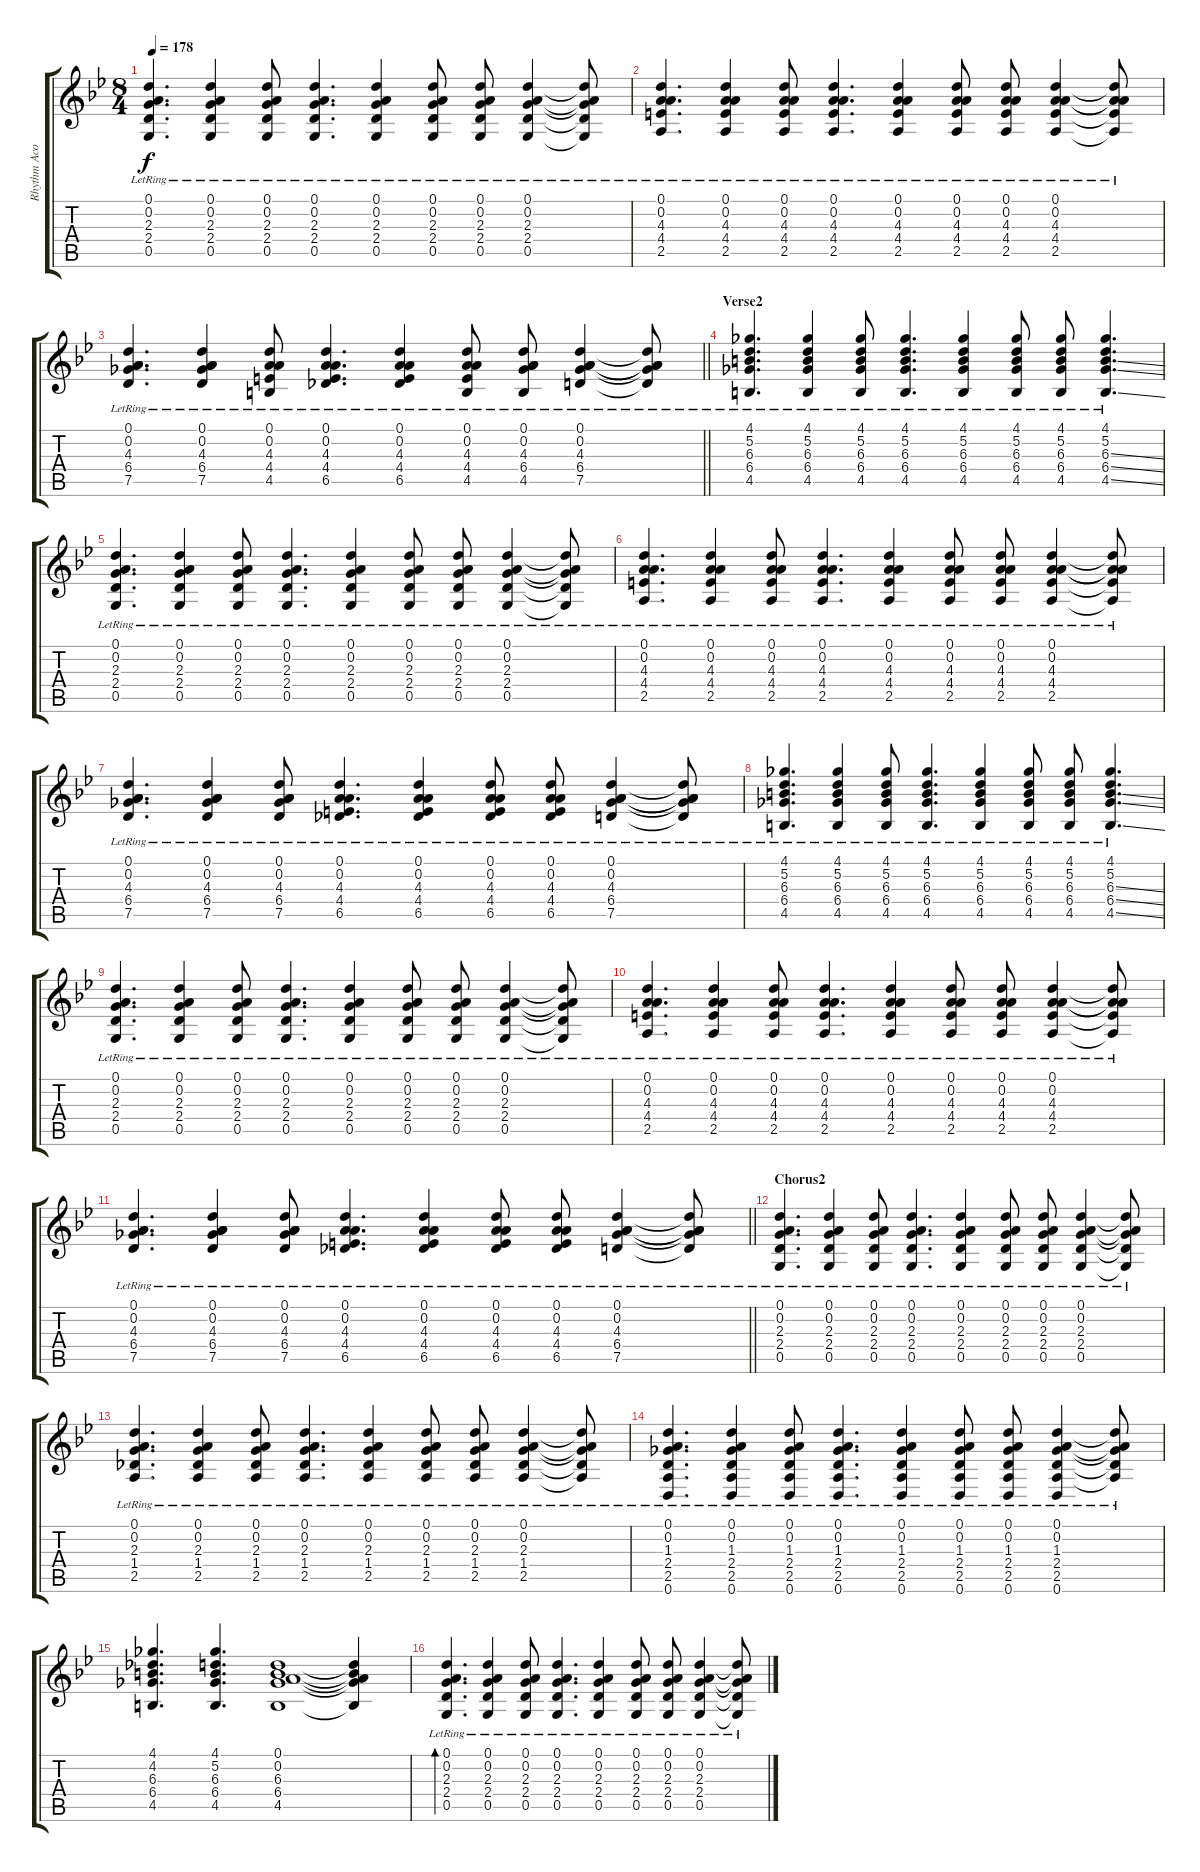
\track ("Rhythm Acoustic" "Rhythm Aco") {instrument acousticguitarsteel}
\staff {score tabs}
\tuning (D4 A3 F3 C3 G2 D2) {hide}
\ts (8 4)
\tempo 178
\clef g2
\ks bb
(0.1{lr} 0.2{lr} 2.3{lr} 2.4{lr} 0.5{lr}).4{d dy f} (0.1{lr} 0.2{lr} 2.3{lr} 2.4{lr} 0.5{lr}).4 (0.1{lr} 0.2{lr} 2.3{lr} 2.4{lr} 0.5{lr}).8 (0.1{lr} 0.2{lr} 2.3{lr} 2.4{lr} 0.5{lr}).4{d} (0.1{lr} 0.2{lr} 2.3{lr} 2.4{lr} 0.5{lr}).4 (0.1{lr} 0.2{lr} 2.3{lr} 2.4{lr} 0.5{lr}).8 (0.1{lr} 0.2{lr} 2.3{lr} 2.4{lr} 0.5{lr}).8 (0.1 0.2 2.3{lr} 2.4{lr} 0.5{lr}).4 (0.1{t} 0.2{t} 2.3{lr t} 2.4{lr t} 0.5{lr t}).8 |
(0.1{lr} 0.2 4.3{lr} 4.4{lr} 2.5{lr}).4{d} (0.1{lr} 0.2{lr} 4.3{lr} 4.4{lr} 2.5{lr}).4 (0.1{lr} 0.2{lr} 4.3{lr} 4.4{lr} 2.5{lr}).8 (0.1{lr} 0.2{lr} 4.3{lr} 4.4{lr} 2.5{lr}).4{d} (0.1{lr} 0.2{lr} 4.3{lr} 4.4{lr} 2.5{lr}).4 (0.1{lr} 0.2{lr} 4.3{lr} 4.4{lr} 2.5{lr}).8 (0.1{lr} 0.2{lr} 4.3{lr} 4.4{lr} 2.5{lr}).8 (0.1 0.2 4.3{lr} 4.4{lr} 2.5{lr}).4 (0.1{t} 0.2{t} 4.3{lr t} 4.4{lr t} 2.5{lr t}).8 |
\barLineRight lightlight
(0.1{lr} 0.2 4.3{lr} 6.4{lr} 7.5{lr}).4{d} (0.1{lr} 0.2{lr} 4.3{lr} 6.4{lr} 7.5{lr}).4 (0.1{lr} 0.2{lr} 4.3{lr} 4.4{lr} 4.5{lr}).8 (0.1 0.2 4.3{lr} 4.4{lr} 6.5{lr}).4{d} (0.1 0.2 4.3{lr} 4.4{lr} 6.5{lr}).4 (0.1 0.2 4.3{lr} 4.4{lr} 4.5{lr}).8 (0.1 0.2 4.3{lr} 6.4{lr} 4.5{lr}).8 (0.1 0.2 4.3{lr} 6.4{lr} 7.5{lr}).4 (0.1{t} 0.2{t} 4.3{lr t} 6.4{lr t} 7.5{lr t}).8 |
\section ("" "Verse2")
(4.1{lr} 5.2{lr} 6.3{lr} 6.4{lr} 4.5{lr}).4{d} (4.1{lr} 5.2{lr} 6.3{lr} 6.4{lr} 4.5{lr}).4 (4.1{lr} 5.2{lr} 6.3{lr} 6.4{lr} 4.5{lr}).8 (4.1{lr} 5.2{lr} 6.3{lr} 6.4{lr} 4.5{lr}).4{d} (4.1{lr} 5.2{lr} 6.3{lr} 6.4{lr} 4.5{lr}).4 (4.1{lr} 5.2{lr} 6.3{lr} 6.4{lr} 4.5{lr}).8 (4.1{lr} 5.2{lr} 6.3{lr} 6.4{lr} 4.5{lr}).8 (4.1 5.2 6.3{ss lr} 6.4{ss lr} 4.5{ss lr}).4{d} |
(0.1{lr} 0.2{lr} 2.3{lr} 2.4{lr} 0.5{lr}).4{d} (0.1{lr} 0.2{lr} 2.3{lr} 2.4{lr} 0.5{lr}).4 (0.1{lr} 0.2{lr} 2.3{lr} 2.4{lr} 0.5{lr}).8 (0.1{lr} 0.2{lr} 2.3{lr} 2.4{lr} 0.5{lr}).4{d} (0.1{lr} 0.2{lr} 2.3{lr} 2.4{lr} 0.5{lr}).4 (0.1{lr} 0.2{lr} 2.3{lr} 2.4{lr} 0.5{lr}).8 (0.1{lr} 0.2{lr} 2.3{lr} 2.4{lr} 0.5{lr}).8 (0.1 0.2 2.3{lr} 2.4{lr} 0.5{lr}).4 (0.1{t} 0.2{t} 2.3{lr t} 2.4{lr t} 0.5{lr t}).8 |
(0.1{lr} 0.2 4.3{lr} 4.4{lr} 2.5{lr}).4{d} (0.1{lr} 0.2{lr} 4.3{lr} 4.4{lr} 2.5{lr}).4 (0.1{lr} 0.2{lr} 4.3{lr} 4.4{lr} 2.5{lr}).8 (0.1{lr} 0.2{lr} 4.3{lr} 4.4{lr} 2.5{lr}).4{d} (0.1{lr} 0.2{lr} 4.3{lr} 4.4{lr} 2.5{lr}).4 (0.1{lr} 0.2{lr} 4.3{lr} 4.4{lr} 2.5{lr}).8 (0.1{lr} 0.2{lr} 4.3{lr} 4.4{lr} 2.5{lr}).8 (0.1 0.2 4.3{lr} 4.4{lr} 2.5{lr}).4 (0.1{t} 0.2{t} 4.3{lr t} 4.4{lr t} 2.5{lr t}).8 |
(0.1{lr} 0.2 4.3{lr} 6.4{lr} 7.5{lr}).4{d} (0.1{lr} 0.2{lr} 4.3{lr} 6.4{lr} 7.5{lr}).4 (0.1{lr} 0.2{lr} 4.3{lr} 6.4{lr} 7.5{lr}).8 (0.1 0.2 4.3{lr} 4.4{lr} 6.5{lr}).4{d} (0.1 0.2 4.3{lr} 4.4{lr} 6.5{lr}).4 (0.1 0.2 4.3{lr} 4.4{lr} 6.5{lr}).8 (0.1 0.2 4.3{lr} 4.4{lr} 6.5{lr}).8 (0.1 0.2 4.3{lr} 6.4{lr} 7.5{lr}).4 (0.1{t} 0.2{t} 4.3{lr t} 6.4{lr t} 7.5{lr t}).8 |
(4.1{lr} 5.2{lr} 6.3{lr} 6.4{lr} 4.5{lr}).4{d} (4.1{lr} 5.2{lr} 6.3{lr} 6.4{lr} 4.5{lr}).4 (4.1{lr} 5.2{lr} 6.3{lr} 6.4{lr} 4.5{lr}).8 (4.1{lr} 5.2{lr} 6.3{lr} 6.4{lr} 4.5{lr}).4{d} (4.1{lr} 5.2{lr} 6.3{lr} 6.4{lr} 4.5{lr}).4 (4.1{lr} 5.2{lr} 6.3{lr} 6.4{lr} 4.5{lr}).8 (4.1{lr} 5.2{lr} 6.3{lr} 6.4{lr} 4.5{lr}).8 (4.1 5.2 6.3{ss lr} 6.4{ss lr} 4.5{ss lr}).4{d} |
(0.1{lr} 0.2{lr} 2.3{lr} 2.4{lr} 0.5{lr}).4{d} (0.1{lr} 0.2{lr} 2.3{lr} 2.4{lr} 0.5{lr}).4 (0.1{lr} 0.2{lr} 2.3{lr} 2.4{lr} 0.5{lr}).8 (0.1{lr} 0.2{lr} 2.3{lr} 2.4{lr} 0.5{lr}).4{d} (0.1{lr} 0.2{lr} 2.3{lr} 2.4{lr} 0.5{lr}).4 (0.1{lr} 0.2{lr} 2.3{lr} 2.4{lr} 0.5{lr}).8 (0.1{lr} 0.2{lr} 2.3{lr} 2.4{lr} 0.5{lr}).8 (0.1 0.2 2.3{lr} 2.4{lr} 0.5{lr}).4 (0.1{t} 0.2{t} 2.3{lr t} 2.4{lr t} 0.5{lr t}).8 |
(0.1{lr} 0.2 4.3{lr} 4.4{lr} 2.5{lr}).4{d} (0.1{lr} 0.2{lr} 4.3{lr} 4.4{lr} 2.5{lr}).4 (0.1{lr} 0.2{lr} 4.3{lr} 4.4{lr} 2.5{lr}).8 (0.1{lr} 0.2{lr} 4.3{lr} 4.4{lr} 2.5{lr}).4{d} (0.1{lr} 0.2{lr} 4.3{lr} 4.4{lr} 2.5{lr}).4 (0.1{lr} 0.2{lr} 4.3{lr} 4.4{lr} 2.5{lr}).8 (0.1{lr} 0.2{lr} 4.3{lr} 4.4{lr} 2.5{lr}).8 (0.1 0.2 4.3{lr} 4.4{lr} 2.5{lr}).4 (0.1{t} 0.2{t} 4.3{lr t} 4.4{lr t} 2.5{lr t}).8 |
\barLineRight lightlight
(0.1{lr} 0.2 4.3{lr} 6.4{lr} 7.5{lr}).4{d} (0.1{lr} 0.2{lr} 4.3{lr} 6.4{lr} 7.5{lr}).4 (0.1{lr} 0.2{lr} 4.3{lr} 6.4{lr} 7.5{lr}).8 (0.1 0.2 4.3{lr} 4.4{lr} 6.5{lr}).4{d} (0.1 0.2 4.3{lr} 4.4{lr} 6.5{lr}).4 (0.1 0.2 4.3{lr} 4.4{lr} 6.5{lr}).8 (0.1 0.2 4.3{lr} 4.4{lr} 6.5{lr}).8 (0.1 0.2 4.3{lr} 6.4{lr} 7.5{lr}).4 (0.1{t} 0.2{t} 4.3{lr t} 6.4{lr t} 7.5{lr t}).8 |
\section ("" "Chorus2")
(0.1{lr} 0.2{lr} 2.3{lr} 2.4{lr} 0.5{lr}).4{d} (0.1{lr} 0.2{lr} 2.3{lr} 2.4{lr} 0.5{lr}).4 (0.1{lr} 0.2{lr} 2.3{lr} 2.4{lr} 0.5{lr}).8 (0.1{lr} 0.2{lr} 2.3{lr} 2.4{lr} 0.5{lr}).4{d} (0.1{lr} 0.2{lr} 2.3{lr} 2.4{lr} 0.5{lr}).4 (0.1{lr} 0.2{lr} 2.3{lr} 2.4{lr} 0.5{lr}).8 (0.1{lr} 0.2{lr} 2.3{lr} 2.4{lr} 0.5{lr}).8 (0.1 0.2 2.3{lr} 2.4{lr} 0.5{lr}).4 (0.1{t} 0.2{t} 2.3{lr t} 2.4{lr t} 0.5{lr t}).8 |
(0.1{lr} 0.2 2.3{lr} 1.4{lr} 2.5{lr}).4{d} (0.1{lr} 0.2{lr} 2.3{lr} 1.4{lr} 2.5{lr}).4 (0.1{lr} 0.2{lr} 2.3{lr} 1.4{lr} 2.5{lr}).8 (0.1{lr} 0.2{lr} 2.3{lr} 1.4{lr} 2.5{lr}).4{d} (0.1{lr} 0.2{lr} 2.3{lr} 1.4{lr} 2.5{lr}).4 (0.1{lr} 0.2{lr} 2.3{lr} 1.4{lr} 2.5{lr}).8 (0.1{lr} 0.2{lr} 2.3{lr} 1.4{lr} 2.5{lr}).8 (0.1 0.2 2.3{lr} 1.4{lr} 2.5{lr}).4 (0.1{t} 0.2{t} 2.3{lr t} 1.4{lr t} 2.5{lr t}).8 |
(0.1{lr} 0.2 1.3{lr} 2.4{lr} 2.5{lr} 0.6).4{d} (0.1{lr} 0.2{lr} 1.3{lr} 2.4{lr} 2.5{lr} 0.6).4 (0.1{lr} 0.2{lr} 1.3{lr} 2.4{lr} 2.5{lr} 0.6).8 (0.1{lr} 0.2{lr} 1.3{lr} 2.4{lr} 2.5{lr} 0.6).4{d} (0.1{lr} 0.2{lr} 1.3{lr} 2.4{lr} 2.5{lr} 0.6).4 (0.1{lr} 0.2{lr} 1.3{lr} 2.4{lr} 2.5{lr} 0.6).8 (0.1{lr} 0.2{lr} 1.3{lr} 2.4{lr} 2.5{lr} 0.6).8 (0.1 0.2 1.3{lr} 2.4{lr} 2.5{lr} 0.6).4 (0.1{t} 0.2{t} 1.3{lr t} 2.4{lr t} 2.5{lr t}).8 |
(4.1 4.2 6.3 6.4 4.5).4{d} (4.1 5.2 6.3 6.4 4.5).4{d} (0.1 0.2 6.3 6.4 4.5).1 (0.1{t} 0.2{t} 6.3{t} 6.4{t} 4.5{t}).4 |
(0.1{lr} 0.2{lr} 2.3{lr} 2.4{lr} 0.5{lr}).4{d bd 240} (0.1{lr} 0.2{lr} 2.3{lr} 2.4{lr} 0.5{lr}).4 (0.1{lr} 0.2{lr} 2.3{lr} 2.4{lr} 0.5{lr}).8 (0.1{lr} 0.2{lr} 2.3{lr} 2.4{lr} 0.5{lr}).4{d} (0.1{lr} 0.2{lr} 2.3{lr} 2.4{lr} 0.5{lr}).4 (0.1{lr} 0.2{lr} 2.3{lr} 2.4{lr} 0.5{lr}).8 (0.1{lr} 0.2{lr} 2.3{lr} 2.4{lr} 0.5{lr}).8 (0.1 0.2 2.3{lr} 2.4{lr} 0.5{lr}).4 (0.1{t} 0.2{t} 2.3{lr t} 2.4{lr t} 0.5{lr t}).8
